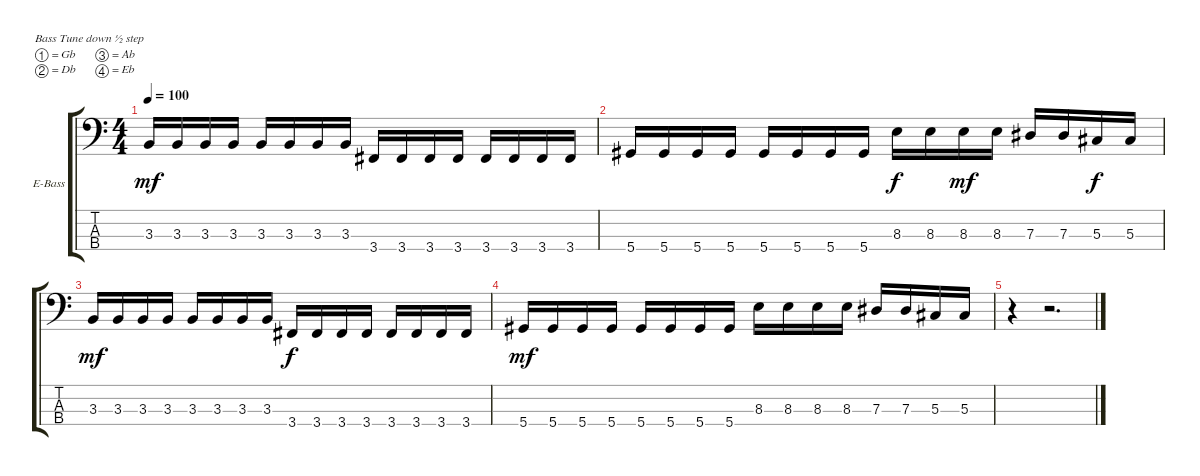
\bracketExtendMode groupsimilarinstruments
\firstSystemTrackNameOrientation horizontal
\otherSystemsTrackNameOrientation horizontal
\track ("Electric Bass" "E-Bass") {instrument electricbassfinger}
\staff {score tabs}
\tuning (Gb2 Db2 Ab1 Eb1)
\ts (4 4)
\tempo 100
\clef f4
\ks c
3.3.16{dy mf} 3.3.16 3.3.16 3.3.16 3.3.16 3.3.16 3.3.16 3.3.16 3.4.16 3.4.16 3.4.16 3.4.16 3.4.16 3.4.16 3.4.16 3.4.16 |
5.4.16 5.4.16 5.4.16 5.4.16 5.4.16 5.4.16 5.4.16 5.4.16 8.3.16{dy f} 8.3.16 8.3.16{dy mf} 8.3.16 7.3.16 7.3.16 5.3.16{dy f} 5.3.16 |
3.3.16{dy mf} 3.3.16 3.3.16 3.3.16 3.3.16 3.3.16 3.3.16 3.3.16 3.4.16{dy f} 3.4.16 3.4.16 3.4.16 3.4.16 3.4.16 3.4.16 3.4.16 |
5.4.16{dy mf} 5.4.16 5.4.16 5.4.16 5.4.16 5.4.16 5.4.16 5.4.16 8.3.16 8.3.16 8.3.16 8.3.16 7.3.16 7.3.16 5.3.16 5.3.16 |
r.4 r.2{d}
